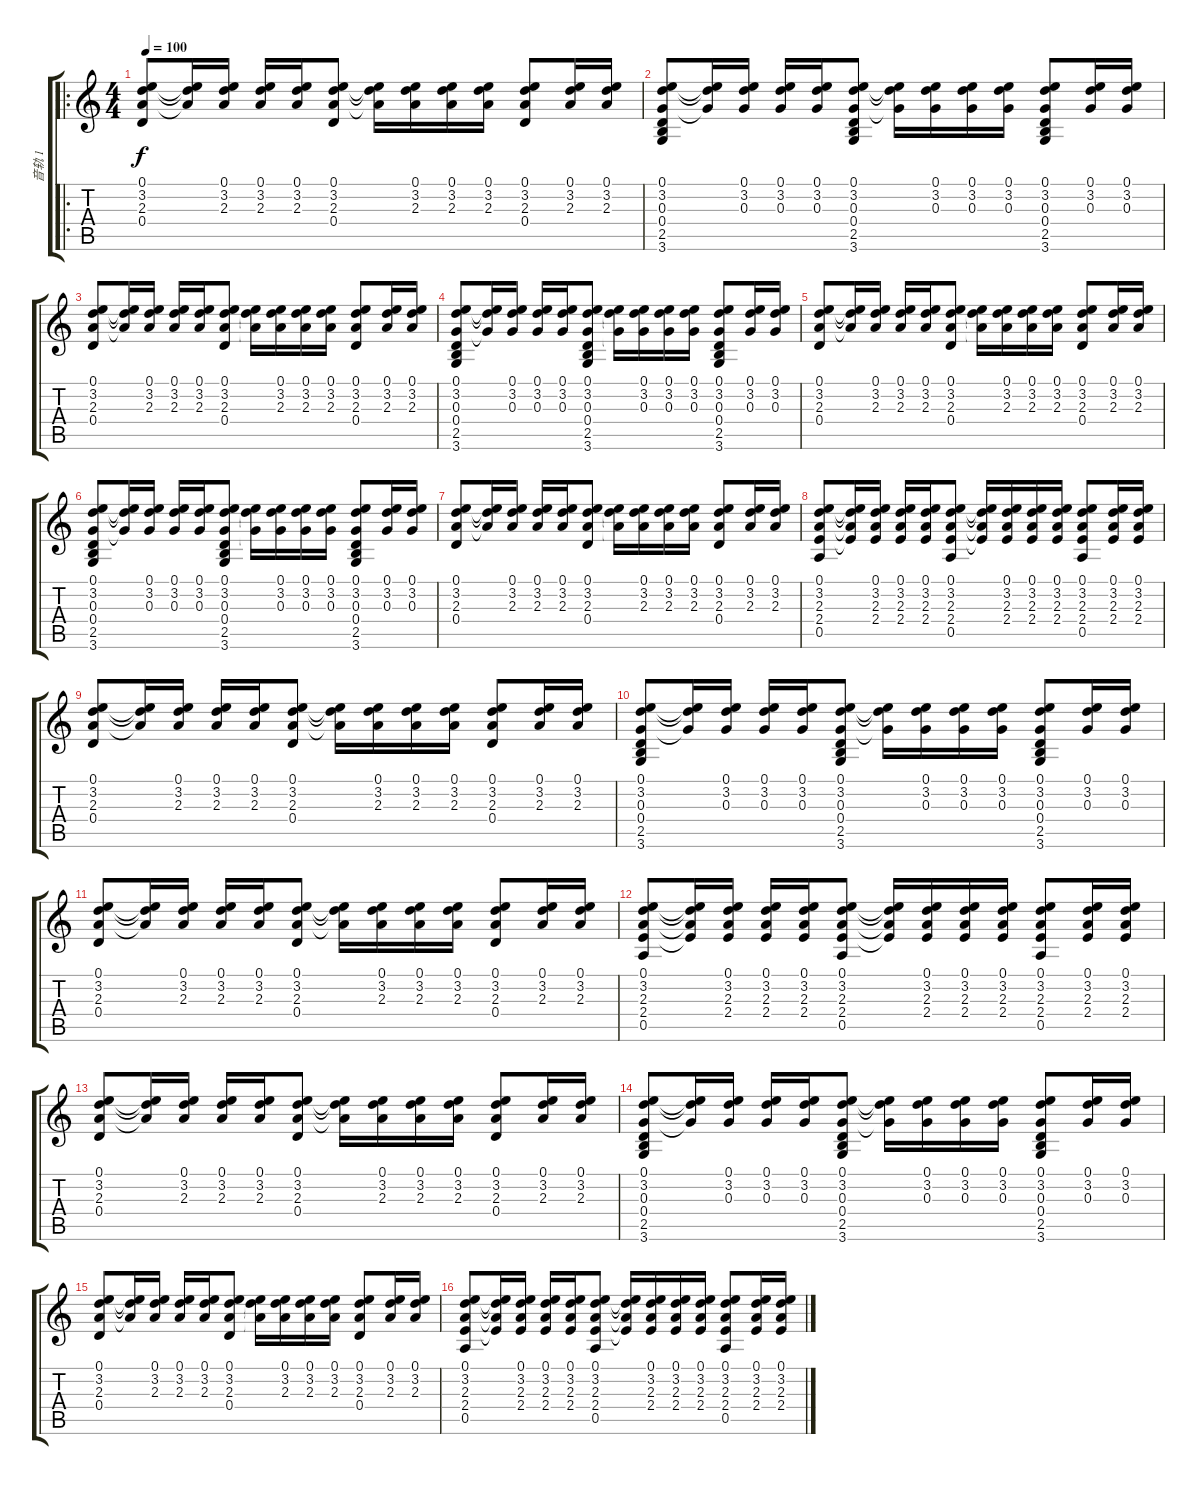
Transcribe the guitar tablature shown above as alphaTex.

\track ("音轨 1" "音轨 1") {instrument acousticguitarnylon}
\staff {score tabs}
\tuning (E4 B3 G3 D3 A2 E2) {hide}
\ro
\ts (4 4)
\tempo 100
\clef g2
\ks c
(0.1 3.2 2.3 0.4).8{dy f instrument acousticguitarnylon} (0.1{t} 3.2{t} 2.3{t}).16 (0.1 3.2 2.3).16 (0.1 3.2 2.3).16 (0.1 3.2 2.3).16 (0.1 3.2 2.3 0.4).8 (0.1{t} 3.2{t} 2.3{t}).16 (0.1 3.2 2.3).16 (0.1 3.2 2.3).16 (0.1 3.2 2.3).16 (0.1 3.2 2.3 0.4).8 (0.1 3.2 2.3).16 (0.1 3.2 2.3).16 |
(0.1 3.2 0.3 0.4 2.5 3.6).8 (0.1{t} 3.2{t} 0.3{t}).16 (0.1 3.2 0.3).16 (0.1 3.2 0.3).16 (0.1 3.2 0.3).16 (0.1 3.2 0.3 0.4 2.5 3.6).8 (0.1{t} 3.2{t} 0.3{t}).16 (0.1 3.2 0.3).16 (0.1 3.2 0.3).16 (0.1 3.2 0.3).16 (0.1 3.2 0.3 0.4 2.5 3.6).8 (0.1 3.2 0.3).16 (0.1 3.2 0.3).16 |
(0.1 3.2 2.3 0.4).8 (0.1{t} 3.2{t} 2.3{t}).16 (0.1 3.2 2.3).16 (0.1 3.2 2.3).16 (0.1 3.2 2.3).16 (0.1 3.2 2.3 0.4).8 (0.1{t} 3.2{t} 2.3{t}).16 (0.1 3.2 2.3).16 (0.1 3.2 2.3).16 (0.1 3.2 2.3).16 (0.1 3.2 2.3 0.4).8 (0.1 3.2 2.3).16 (0.1 3.2 2.3).16 |
(0.1 3.2 0.3 0.4 2.5 3.6).8 (0.1{t} 3.2{t} 0.3{t}).16 (0.1 3.2 0.3).16 (0.1 3.2 0.3).16 (0.1 3.2 0.3).16 (0.1 3.2 0.3 0.4 2.5 3.6).8 (0.1{t} 3.2{t} 0.3{t}).16 (0.1 3.2 0.3).16 (0.1 3.2 0.3).16 (0.1 3.2 0.3).16 (0.1 3.2 0.3 0.4 2.5 3.6).8 (0.1 3.2 0.3).16 (0.1 3.2 0.3).16 |
(0.1 3.2 2.3 0.4).8 (0.1{t} 3.2{t} 2.3{t}).16 (0.1 3.2 2.3).16 (0.1 3.2 2.3).16 (0.1 3.2 2.3).16 (0.1 3.2 2.3 0.4).8 (0.1{t} 3.2{t} 2.3{t}).16 (0.1 3.2 2.3).16 (0.1 3.2 2.3).16 (0.1 3.2 2.3).16 (0.1 3.2 2.3 0.4).8 (0.1 3.2 2.3).16 (0.1 3.2 2.3).16 |
(0.1 3.2 0.3 0.4 2.5 3.6).8 (0.1{t} 3.2{t} 0.3{t}).16 (0.1 3.2 0.3).16 (0.1 3.2 0.3).16 (0.1 3.2 0.3).16 (0.1 3.2 0.3 0.4 2.5 3.6).8 (0.1{t} 3.2{t} 0.3{t}).16 (0.1 3.2 0.3).16 (0.1 3.2 0.3).16 (0.1 3.2 0.3).16 (0.1 3.2 0.3 0.4 2.5 3.6).8 (0.1 3.2 0.3).16 (0.1 3.2 0.3).16 |
(0.1 3.2 2.3 0.4).8 (0.1{t} 3.2{t} 2.3{t}).16 (0.1 3.2 2.3).16 (0.1 3.2 2.3).16 (0.1 3.2 2.3).16 (0.1 3.2 2.3 0.4).8 (0.1{t} 3.2{t} 2.3{t}).16 (0.1 3.2 2.3).16 (0.1 3.2 2.3).16 (0.1 3.2 2.3).16 (0.1 3.2 2.3 0.4).8 (0.1 3.2 2.3).16 (0.1 3.2 2.3).16 |
(0.1 3.2 2.3 2.4 0.5).8 (0.1{t} 3.2{t} 2.3{t} 2.4{t}).16 (0.1 3.2 2.3 2.4).16 (0.1 3.2 2.3 2.4).16 (0.1 3.2 2.3 2.4).16 (0.1 3.2 2.3 2.4 0.5).8 (0.1{t} 3.2{t} 2.3{t} 2.4{t}).16 (0.1 3.2 2.3 2.4).16 (0.1 3.2 2.3 2.4).16 (0.1 3.2 2.3 2.4).16 (0.1 3.2 2.3 2.4 0.5).8 (0.1 3.2 2.3 2.4).16 (0.1 3.2 2.3 2.4).16 |
(0.1 3.2 2.3 0.4).8 (0.1{t} 3.2{t} 2.3{t}).16 (0.1 3.2 2.3).16 (0.1 3.2 2.3).16 (0.1 3.2 2.3).16 (0.1 3.2 2.3 0.4).8 (0.1{t} 3.2{t} 2.3{t}).16 (0.1 3.2 2.3).16 (0.1 3.2 2.3).16 (0.1 3.2 2.3).16 (0.1 3.2 2.3 0.4).8 (0.1 3.2 2.3).16 (0.1 3.2 2.3).16 |
(0.1 3.2 0.3 0.4 2.5 3.6).8 (0.1{t} 3.2{t} 0.3{t}).16 (0.1 3.2 0.3).16 (0.1 3.2 0.3).16 (0.1 3.2 0.3).16 (0.1 3.2 0.3 0.4 2.5 3.6).8 (0.1{t} 3.2{t} 0.3{t}).16 (0.1 3.2 0.3).16 (0.1 3.2 0.3).16 (0.1 3.2 0.3).16 (0.1 3.2 0.3 0.4 2.5 3.6).8 (0.1 3.2 0.3).16 (0.1 3.2 0.3).16 |
(0.1 3.2 2.3 0.4).8 (0.1{t} 3.2{t} 2.3{t}).16 (0.1 3.2 2.3).16 (0.1 3.2 2.3).16 (0.1 3.2 2.3).16 (0.1 3.2 2.3 0.4).8 (0.1{t} 3.2{t} 2.3{t}).16 (0.1 3.2 2.3).16 (0.1 3.2 2.3).16 (0.1 3.2 2.3).16 (0.1 3.2 2.3 0.4).8 (0.1 3.2 2.3).16 (0.1 3.2 2.3).16 |
(0.1 3.2 2.3 2.4 0.5).8 (0.1{t} 3.2{t} 2.3{t} 2.4{t}).16 (0.1 3.2 2.3 2.4).16 (0.1 3.2 2.3 2.4).16 (0.1 3.2 2.3 2.4).16 (0.1 3.2 2.3 2.4 0.5).8 (0.1{t} 3.2{t} 2.3{t} 2.4{t}).16 (0.1 3.2 2.3 2.4).16 (0.1 3.2 2.3 2.4).16 (0.1 3.2 2.3 2.4).16 (0.1 3.2 2.3 2.4 0.5).8 (0.1 3.2 2.3 2.4).16 (0.1 3.2 2.3 2.4).16 |
(0.1 3.2 2.3 0.4).8 (0.1{t} 3.2{t} 2.3{t}).16 (0.1 3.2 2.3).16 (0.1 3.2 2.3).16 (0.1 3.2 2.3).16 (0.1 3.2 2.3 0.4).8 (0.1{t} 3.2{t} 2.3{t}).16 (0.1 3.2 2.3).16 (0.1 3.2 2.3).16 (0.1 3.2 2.3).16 (0.1 3.2 2.3 0.4).8 (0.1 3.2 2.3).16 (0.1 3.2 2.3).16 |
(0.1 3.2 0.3 0.4 2.5 3.6).8 (0.1{t} 3.2{t} 0.3{t}).16 (0.1 3.2 0.3).16 (0.1 3.2 0.3).16 (0.1 3.2 0.3).16 (0.1 3.2 0.3 0.4 2.5 3.6).8 (0.1{t} 3.2{t} 0.3{t}).16 (0.1 3.2 0.3).16 (0.1 3.2 0.3).16 (0.1 3.2 0.3).16 (0.1 3.2 0.3 0.4 2.5 3.6).8 (0.1 3.2 0.3).16 (0.1 3.2 0.3).16 |
(0.1 3.2 2.3 0.4).8 (0.1{t} 3.2{t} 2.3{t}).16 (0.1 3.2 2.3).16 (0.1 3.2 2.3).16 (0.1 3.2 2.3).16 (0.1 3.2 2.3 0.4).8 (0.1{t} 3.2{t} 2.3{t}).16 (0.1 3.2 2.3).16 (0.1 3.2 2.3).16 (0.1 3.2 2.3).16 (0.1 3.2 2.3 0.4).8 (0.1 3.2 2.3).16 (0.1 3.2 2.3).16 |
(0.1 3.2 2.3 2.4 0.5).8 (0.1{t} 3.2{t} 2.3{t} 2.4{t}).16 (0.1 3.2 2.3 2.4).16 (0.1 3.2 2.3 2.4).16 (0.1 3.2 2.3 2.4).16 (0.1 3.2 2.3 2.4 0.5).8 (0.1{t} 3.2{t} 2.3{t} 2.4{t}).16 (0.1 3.2 2.3 2.4).16 (0.1 3.2 2.3 2.4).16 (0.1 3.2 2.3 2.4).16 (0.1 3.2 2.3 2.4 0.5).8 (0.1 3.2 2.3 2.4).16 (0.1 3.2 2.3 2.4).16
